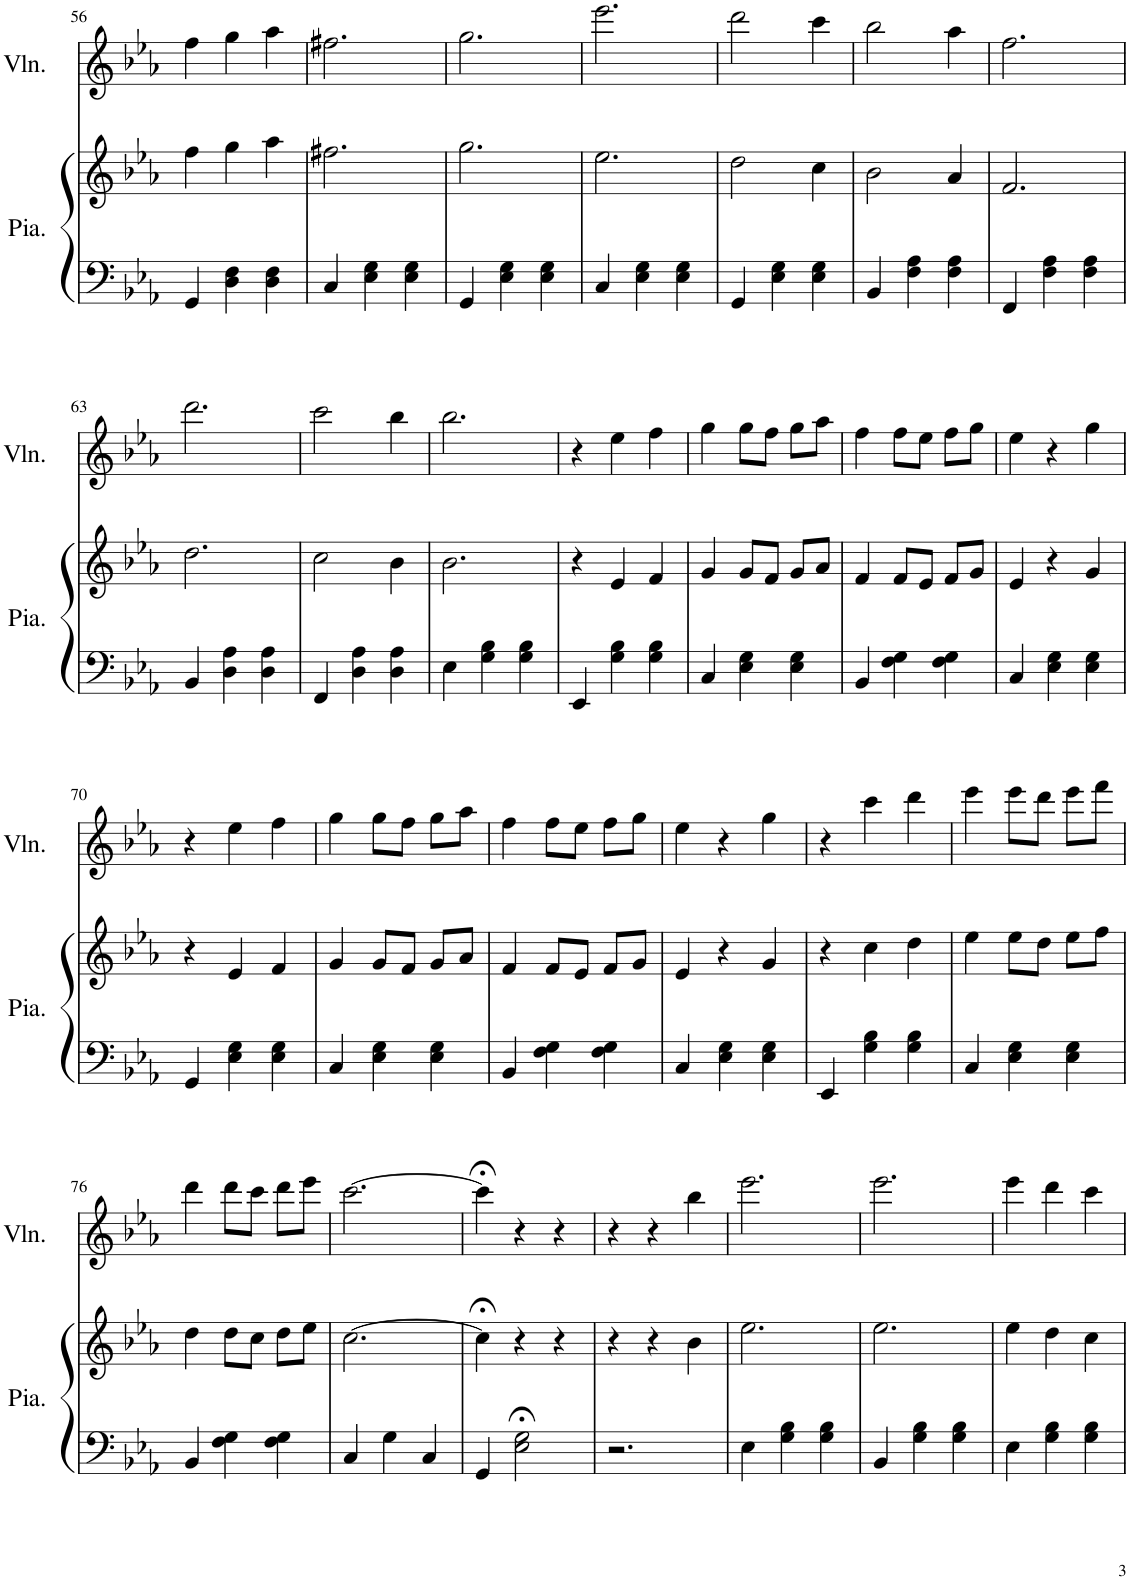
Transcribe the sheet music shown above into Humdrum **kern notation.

**kern	**kern	**kern
*part2	*part2	*part1
*staff3	*staff2	*staff1
*I"Piano	*	*I"Violon
*I'Pia.	*	*I'Vln.
!!LO:PB:g=z
*clefF4	*clefG2	*clefG2
*k[b-e-a-]	*k[b-e-a-]	*k[b-e-a-]
*M3/4	*M3/4	*M3/4
=56	=56	=56
4GG/	4ff\	4ff\
4D\ 4F\	4gg\	4gg\
4D\ 4F\	4aa-\	4aa-\
=57	=57	=57
4C/	2.ff#X\	2.ff#X\
4E-\ 4G\	.	.
4E-\ 4G\	.	.
=58	=58	=58
4GG/	2.gg\	2.gg\
4E-\ 4G\	.	.
4E-\ 4G\	.	.
=59	=59	=59
4C/	2.ee-\	2.eee-\
4E-\ 4G\	.	.
4E-\ 4G\	.	.
=60	=60	=60
4GG/	2dd\	2ddd\
4E-\ 4G\	.	.
4E-\ 4G\	4cc\	4ccc\
=61	=61	=61
4BB-/	2b-\	2bb-\
4F\ 4A-\	.	.
4F\ 4A-\	4a-/	4aa-\
=62	=62	=62
4FF/	2.f/	2.ff\
4F\ 4A-\	.	.
4F\ 4A-\	.	.
!!LO:LB:g=z
=63	=63	=63
4BB-/	2.dd\	2.ddd\
4D\ 4A-\	.	.
4D\ 4A-\	.	.
=64	=64	=64
4FF/	2cc\	2ccc\
4D\ 4A-\	.	.
4D\ 4A-\	4b-\	4bb-\
=65	=65	=65
4E-\	2.b-\	2.bb-\
4G\ 4B-\	.	.
4G\ 4B-\	.	.
=66	=66	=66
4EE-/	4r	4r
4G\ 4B-\	4e-/	4ee-\
4G\ 4B-\	4f/	4ff\
=67	=67	=67
4C/	4g/	4gg\
4E-\ 4G\	8g/L	8gg\L
.	8f/J	8ff\J
4E-\ 4G\	8g/L	8gg\L
.	8a-/J	8aa-\J
=68	=68	=68
4BB-/	4f/	4ff\
4F\ 4G\	8f/L	8ff\L
.	8e-/J	8ee-\J
4F\ 4G\	8f/L	8ff\L
.	8g/J	8gg\J
=69	=69	=69
4C/	4e-/	4ee-\
4E-\ 4G\	4r	4r
4E-\ 4G\	4g/	4gg\
!!LO:LB:g=z
=70	=70	=70
4GG/	4r	4r
4E-\ 4G\	4e-/	4ee-\
4E-\ 4G\	4f/	4ff\
=71	=71	=71
4C/	4g/	4gg\
4E-\ 4G\	8g/L	8gg\L
.	8f/J	8ff\J
4E-\ 4G\	8g/L	8gg\L
.	8a-/J	8aa-\J
=72	=72	=72
4BB-/	4f/	4ff\
4F\ 4G\	8f/L	8ff\L
.	8e-/J	8ee-\J
4F\ 4G\	8f/L	8ff\L
.	8g/J	8gg\J
=73	=73	=73
4C/	4e-/	4ee-\
4E-\ 4G\	4r	4r
4E-\ 4G\	4g/	4gg\
=74	=74	=74
4EE-/	4r	4r
4G\ 4B-\	4cc\	4ccc\
4G\ 4B-\	4dd\	4ddd\
=75	=75	=75
4C/	4ee-\	4eee-\
4E-\ 4G\	8ee-\L	8eee-\L
.	8dd\J	8ddd\J
4E-\ 4G\	8ee-\L	8eee-\L
.	8ff\J	8fff\J
!!LO:LB:g=z
=76	=76	=76
4BB-/	4dd\	4ddd\
4F\ 4G\	8dd\L	8ddd\L
.	8cc\J	8ccc\J
4F\ 4G\	8dd\L	8ddd\L
.	8ee-\J	8eee-\J
=77	=77	=77
4C/	[2.cc\	[2.ccc\
4G\	.	.
4C/	.	.
=78	=78	=78
4GG/	4cc;<\]	4ccc;<\]
2E-\;< 2G\;<	4r	4r
.	4r	4r
=79	=79	=79
2.r	4r	4r
.	4r	4r
.	4b-\	4bb-\
=80	=80	=80
4E-\	2.ee-\	2.eee-\
4G\ 4B-\	.	.
4G\ 4B-\	.	.
=81	=81	=81
4BB-/	2.ee-\	2.eee-\
4G\ 4B-\	.	.
4G\ 4B-\	.	.
=82	=82	=82
4E-\	4ee-\	4eee-\
4G\ 4B-\	4dd\	4ddd\
4G\ 4B-\	4cc\	4ccc\
=	=	=
*-	*-	*-
